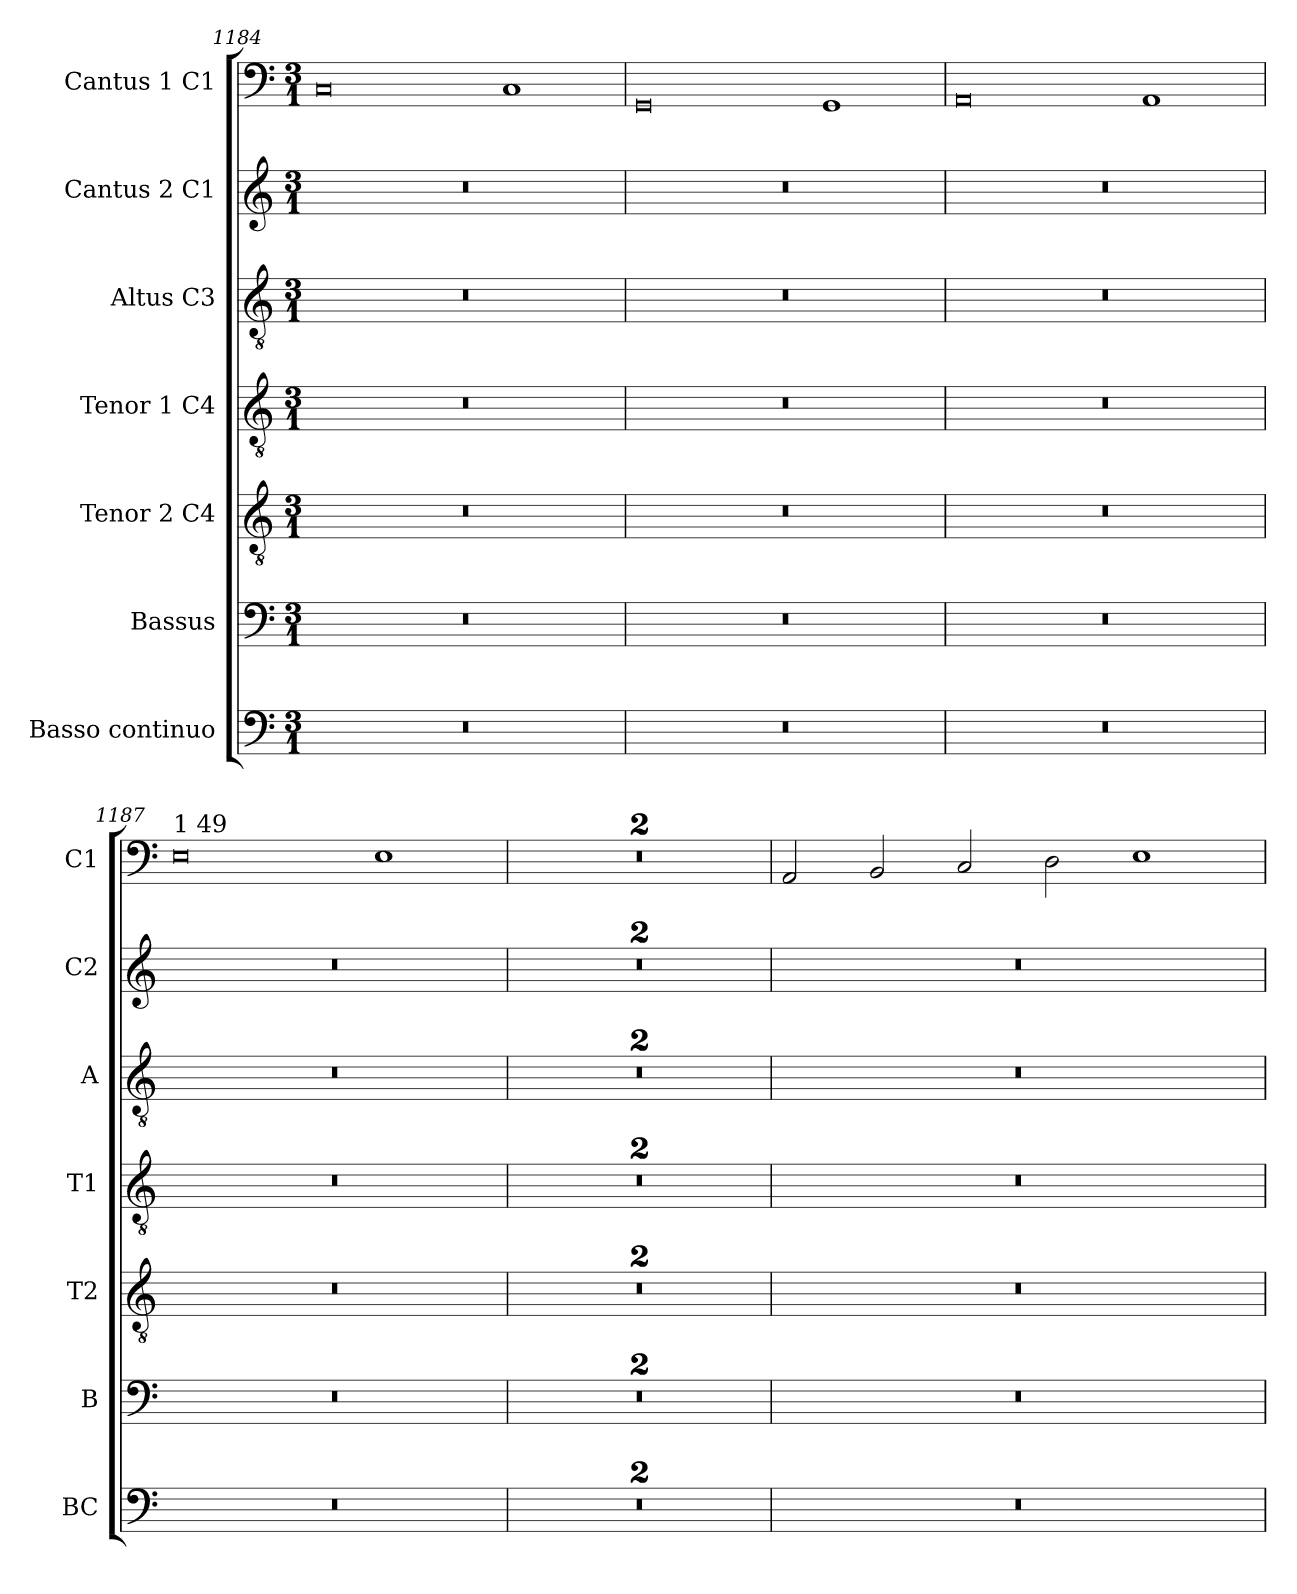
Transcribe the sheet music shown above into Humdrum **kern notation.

**kern	**kern	**kern	**kern	**kern	**kern	**kern
*part7	*part6	*part5	*part4	*part3	*part2	*part1
*staff7	*staff6	*staff5	*staff4	*staff3	*staff2	*staff1
*I"Basso continuo	*I"Bassus	*I"Tenor 2 C4	*I"Tenor 1 C4	*I"Altus C3	*I"Cantus 2 C1	*I"Cantus 1 C1
*I'BC	*I'B	*I'T2	*I'T1	*I'A	*I'C2	*I'C1
*clefF4	*clefF4	*clefGv2	*clefGv2	*clefGv2	*clefG2	*clefF4
*ITrd7c12	*	*	*	*	*	*
*k[]	*k[]	*k[]	*k[]	*k[]	*k[]	*k[]
*C:	*C:	*C:	*C:	*C:	*C:	*C:
*M3/1	*M3/1	*M3/1	*M3/1	*M3/1	*M3/1	*M3/1
=1184	=1184	=1184	=1184	=1184	=1184	=1184
0.r	0.r	0.r	0.r	0.r	0.r	0C
.	.	.	.	.	.	1C
=1185	=1185	=1185	=1185	=1185	=1185	=1185
0.r	0.r	0.r	0.r	0.r	0.r	0GG
.	.	.	.	.	.	1GG
=1186	=1186	=1186	=1186	=1186	=1186	=1186
0.r	0.r	0.r	0.r	0.r	0.r	0AA
.	.	.	.	.	.	1AA
!!LO:LB:g=z
=1187	=1187	=1187	=1187	=1187	=1187	=1187
!	!	!	!	!	!	!LO:TX:a:t=1 49
0.r	0.r	0.r	0.r	0.r	0.r	0E
.	.	.	.	.	.	1E
=1188	=1188	=1188	=1188	=1188	=1188	=1188
0.r	0.r	0.r	0.r	0.r	0.r	0.r
=1189	=1189	=1189	=1189	=1189	=1189	=1189
0.r	0.r	0.r	0.r	0.r	0.r	0.r
=1190	=1190	=1190	=1190	=1190	=1190	=1190
0.r	0.r	0.r	0.r	0.r	0.r	2AA/
.	.	.	.	.	.	2BB/
.	.	.	.	.	.	2C/
.	.	.	.	.	.	2D\
.	.	.	.	.	.	1E
=	=	=	=	=	=	=
*-	*-	*-	*-	*-	*-	*-
